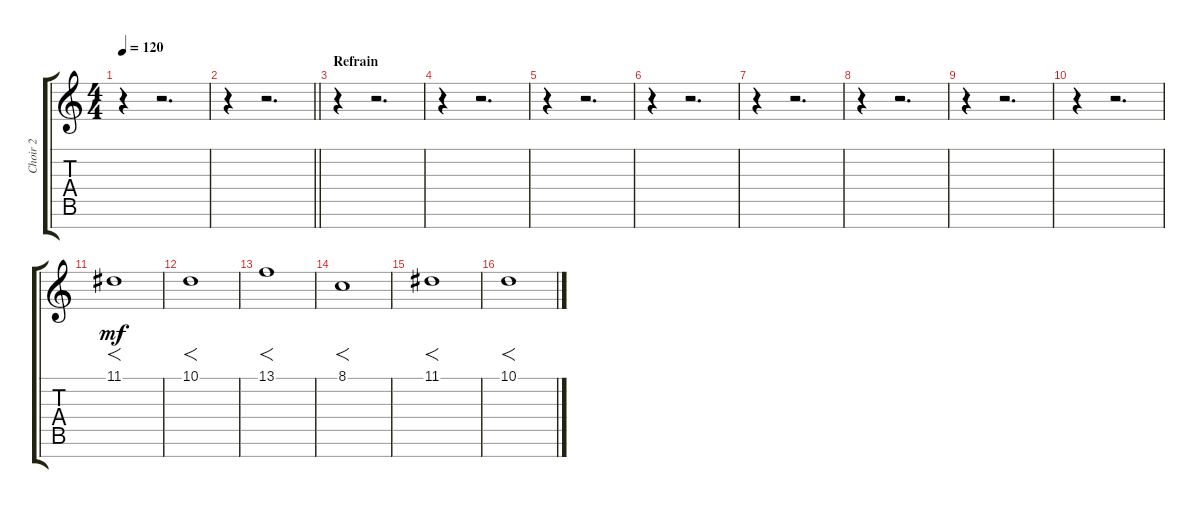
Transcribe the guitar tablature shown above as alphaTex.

\track ("Choir 2" "Choir 2") {instrument voiceoohs}
\staff {score tabs}
\tuning (E4 B3 G3 D3 A2 E2 B1) {hide}
\ts (4 4)
\tempo 120
\clef g2
\ks c
r.4{dy mf} r.2{d} |
\barLineRight lightlight
r.4 r.2{d} |
\section ("" "Refrain")
r.4 r.2{d} |
r.4 r.2{d} |
r.4 r.2{d} |
r.4 r.2{d} |
r.4 r.2{d} |
r.4 r.2{d} |
r.4 r.2{d} |
r.4 r.2{d} |
11.1.1{f} |
10.1.1{f} |
13.1.1{f} |
8.1.1{f} |
11.1.1{f} |
10.1.1{f}
